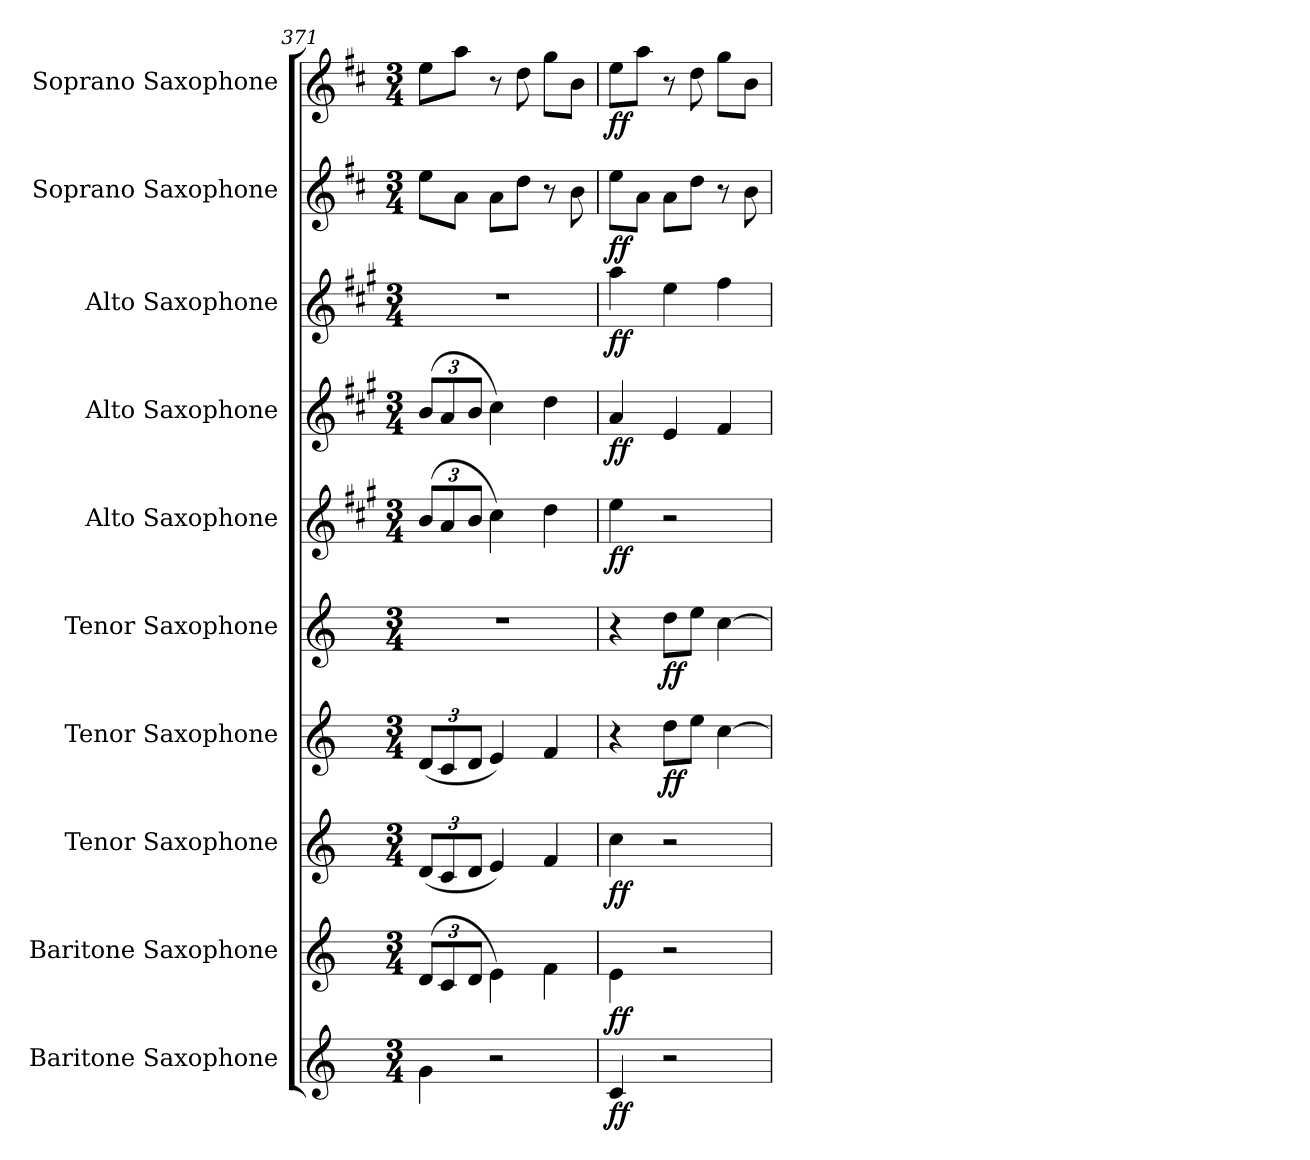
**kern	**dynam	**kern	**dynam	**kern	**dynam	**kern	**dynam	**kern	**dynam	**kern	**dynam	**kern	**dynam	**kern	**dynam	**kern	**dynam	**kern	**dynam
*part10	*part10	*part9	*part9	*part8	*part8	*part7	*part7	*part6	*part6	*part5	*part5	*part4	*part4	*part3	*part3	*part2	*part2	*part1	*part1
*staff10	*staff10	*staff9	*staff9	*staff8	*staff8	*staff7	*staff7	*staff6	*staff6	*staff5	*staff5	*staff4	*staff4	*staff3	*staff3	*staff2	*staff2	*staff1	*staff1
*I"Baritone Saxophone	*	*I"Baritone Saxophone	*	*I"Tenor Saxophone	*	*I"Tenor Saxophone	*	*I"Tenor Saxophone	*	*I"Alto Saxophone	*	*I"Alto Saxophone	*	*I"Alto Saxophone	*	*I"Soprano Saxophone	*	*I"Soprano Saxophone	*
*I'Bar. Sax.	*	*I'Bar. Sax.	*	*I'T. Sax.	*	*I'T. Sax.	*	*I'T. Sax.	*	*I'A. Sax.	*	*I'A. Sax.	*	*I'A. Sax.	*	*I'S. Sax.	*	*I'S. Sax.	*
*clefG2	*	*clefG2	*	*clefG2	*	*clefG2	*	*clefG2	*	*clefG2	*	*clefG2	*	*clefG2	*	*clefG2	*	*clefG2	*
*ITrd12c21	*	*ITrd12c21	*	*ITrd8c14	*	*ITrd8c14	*	*ITrd8c14	*	*ITrd5c9	*	*ITrd5c9	*	*ITrd5c9	*	*ITrd1c2	*	*ITrd1c2	*
*k[]	*	*k[]	*	*k[]	*	*k[]	*	*k[]	*	*k[]	*	*k[]	*	*k[]	*	*k[]	*	*k[]	*
*M3/4	*	*M3/4	*	*M3/4	*	*M3/4	*	*M3/4	*	*M3/4	*	*M3/4	*	*M3/4	*	*M3/4	*	*M3/4	*
*	*	*Xbrackettup	*	*Xbrackettup	*	*Xbrackettup	*	*	*	*Xbrackettup	*	*Xbrackettup	*	*	*	*	*	*	*
=371	=371	=371	=371	=371	=371	=371	=371	=371	=371	=371	=371	=371	=371	=371	=371	=371	=371	=371	=371
4G\	.	(12D/L	.	(12D/L	.	(12D/L	.	2.r	.	(12d/L	.	(12d/L	.	2.r	.	8dd\L	.	8dd\L	.
.	.	12C/	.	12C/	.	12C/	.	.	.	12c/	.	12c/	.	.	.	.	.	.	.
.	.	.	.	.	.	.	.	.	.	.	.	.	.	.	.	8g\J	.	8gg\J	.
.	.	12D/J	.	12D/J	.	12D/J	.	.	.	12d/J	.	12d/J	.	.	.	.	.	.	.
2r	.	4E\)	.	4E/)	.	4E/)	.	.	.	4e\)	.	4e\)	.	.	.	8g\L	.	8r	.
.	.	.	.	.	.	.	.	.	.	.	.	.	.	.	.	8cc\J	.	8cc\	.
.	.	4F\	.	4F/	.	4F/	.	.	.	4f\	.	4f\	.	.	.	8r	.	8ff\L	.
.	.	.	.	.	.	.	.	.	.	.	.	.	.	.	.	8a\	.	8a\J	.
=372	=372	=372	=372	=372	=372	=372	=372	=372	=372	=372	=372	=372	=372	=372	=372	=372	=372	=372	=372
!	!LO:DY:b	!	!LO:DY:b	!	!LO:DY:b	!	!	!	!	!	!LO:DY:b	!	!LO:DY:b	!	!LO:DY:b	!	!LO:DY:b	!	!LO:DY:b
4C/	ff	4E\	ff	4c\	ff	4r	.	4r	.	4g\	ff	4c/	ff	4cc\	ff	8dd\L	ff	8dd\L	ff
.	.	.	.	.	.	.	.	.	.	.	.	.	.	.	.	8g\J	.	8gg\J	.
!	!	!	!	!	!	!	!LO:DY:b	!	!LO:DY:b	!	!	!	!	!	!	!	!	!	!
2r	.	2r	.	2r	.	8d\L	ff	8d\L	ff	2r	.	4G/	.	4g\	.	8g\L	.	8r	.
.	.	.	.	.	.	8e\J	.	8e\J	.	.	.	.	.	.	.	8cc\J	.	8cc\	.
.	.	.	.	.	.	[4c\	.	[4c\	.	.	.	4A/	.	4a\	.	8r	.	8ff\L	.
.	.	.	.	.	.	.	.	.	.	.	.	.	.	.	.	8a\	.	8a\J	.
=	=	=	=	=	=	=	=	=	=	=	=	=	=	=	=	=	=	=	=
*-	*-	*-	*-	*-	*-	*-	*-	*-	*-	*-	*-	*-	*-	*-	*-	*-	*-	*-	*-
